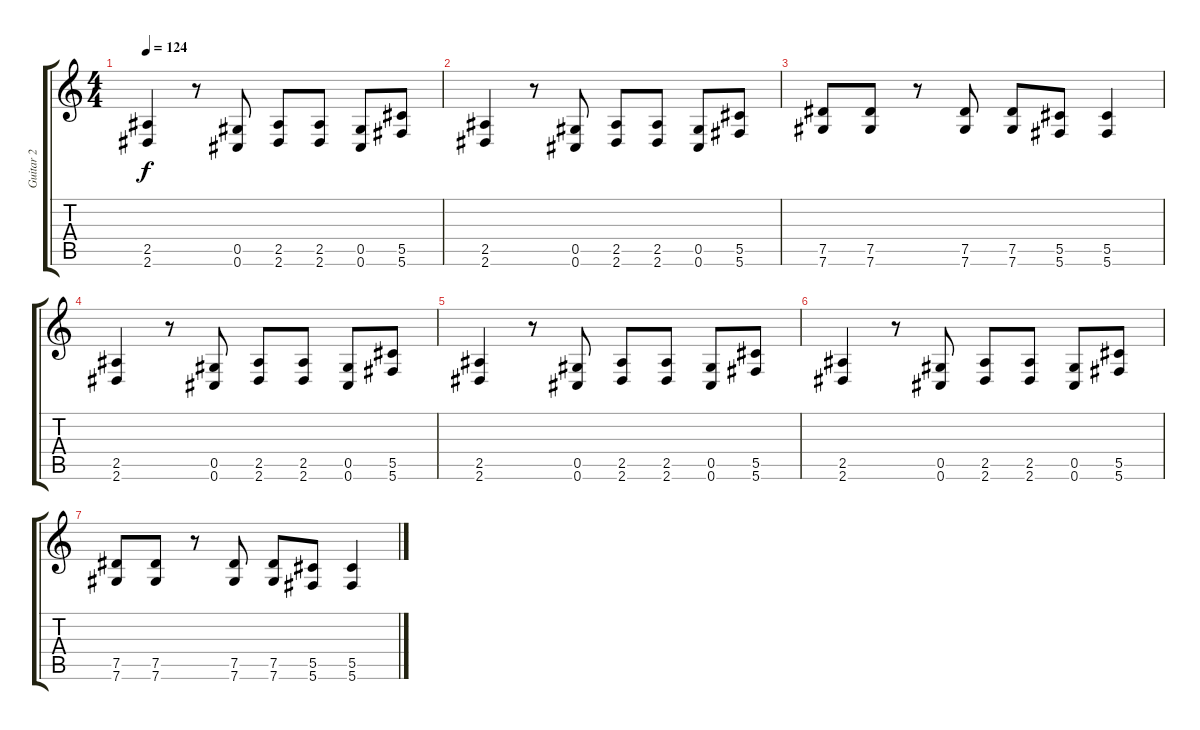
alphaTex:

\track ("Guitar 2" "Guitar 2") {instrument distortionguitar}
\staff {score tabs}
\tuning (Eb4 Bb3 Gb3 Db3 Ab2 Db2) {hide}
\ts (4 4)
\tempo 124
\clef g2
\ks c
(2.5 2.6).4{dy f} r.8 (0.5 0.6).8 (2.5 2.6).8 (2.5 2.6).8 (0.5 0.6).8 (5.5 5.6).8 |
(2.5 2.6).4 r.8 (0.5 0.6).8 (2.5 2.6).8 (2.5 2.6).8 (0.5 0.6).8 (5.5 5.6).8 |
(7.5 7.6).8 (7.5 7.6).8 r.8 (7.5 7.6).8 (7.5 7.6).8 (5.5 5.6).8 (5.5 5.6).4 |
(2.5 2.6).4 r.8 (0.5 0.6).8 (2.5 2.6).8 (2.5 2.6).8 (0.5 0.6).8 (5.5 5.6).8 |
(2.5 2.6).4 r.8 (0.5 0.6).8 (2.5 2.6).8 (2.5 2.6).8 (0.5 0.6).8 (5.5 5.6).8 |
(2.5 2.6).4 r.8 (0.5 0.6).8 (2.5 2.6).8 (2.5 2.6).8 (0.5 0.6).8 (5.5 5.6).8 |
(7.5 7.6).8 (7.5 7.6).8 r.8 (7.5 7.6).8 (7.5 7.6).8 (5.5 5.6).8 (5.5 5.6).4
